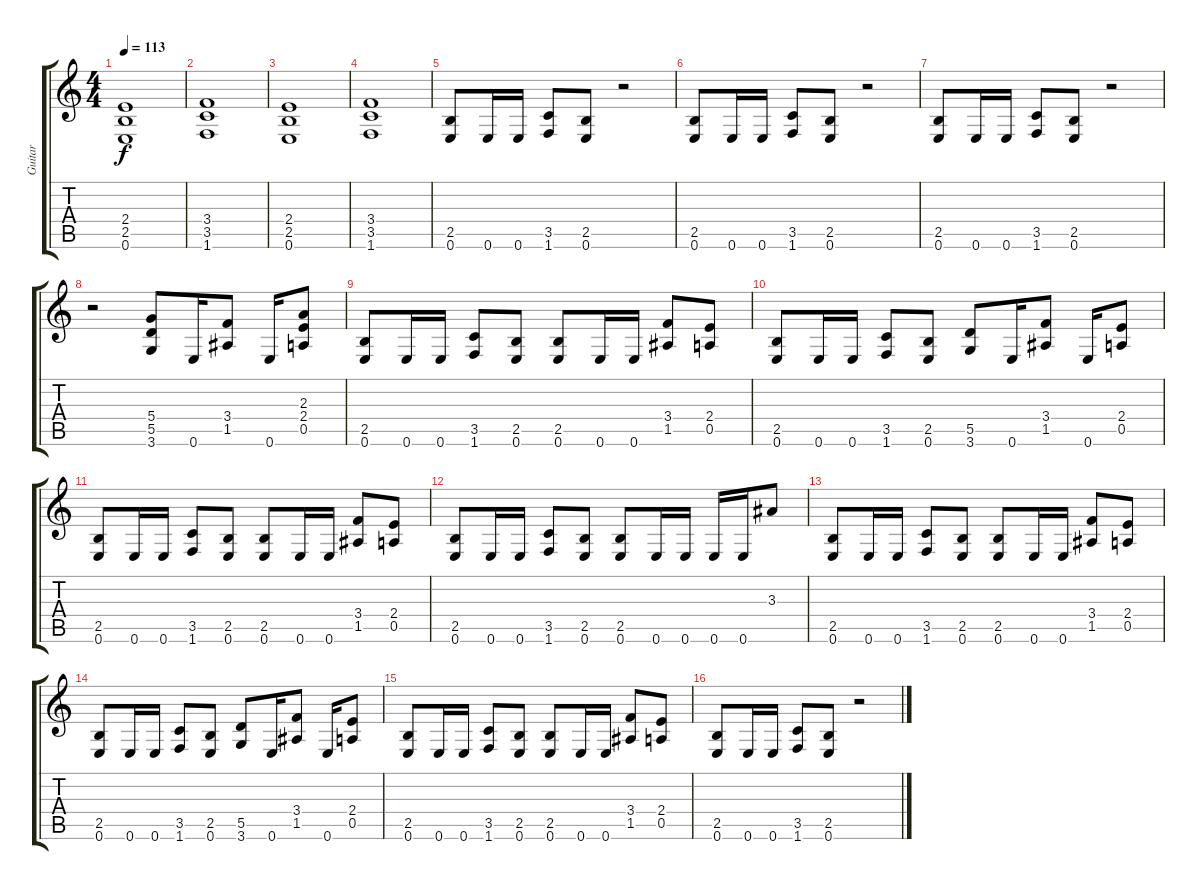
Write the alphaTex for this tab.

\track ("Guitar" "Guitar") {instrument distortionguitar}
\staff {score tabs}
\tuning (E4 B3 G3 D3 A2 E2) {hide}
\ts (4 4)
\tempo 113
\clef g2
\ks c
(2.4 2.5 0.6).1{dy f} |
(3.4 3.5 1.6).1 |
(2.4 2.5 0.6).1 |
(3.4 3.5 1.6).1 |
(2.5 0.6).8 0.6.16 0.6.16 (3.5 1.6).8 (2.5 0.6).8 r.2 |
(2.5 0.6).8 0.6.16 0.6.16 (3.5 1.6).8 (2.5 0.6).8 r.2 |
(2.5 0.6).8 0.6.16 0.6.16 (3.5 1.6).8 (2.5 0.6).8 r.2 |
r.2 (5.4 5.5 3.6).8 0.6.16 (3.4 1.5).8 0.6.16 (2.3 2.4 0.5).8 |
(2.5 0.6).8 0.6.16 0.6.16 (3.5 1.6).8 (2.5 0.6).8 (2.5 0.6).8 0.6.16 0.6.16 (3.4 1.5).8 (2.4 0.5).8 |
(2.5 0.6).8 0.6.16 0.6.16 (3.5 1.6).8 (2.5 0.6).8 (5.5 3.6).8 0.6.16 (3.4 1.5).8 0.6.16 (2.4 0.5).8 |
(2.5 0.6).8 0.6.16 0.6.16 (3.5 1.6).8 (2.5 0.6).8 (2.5 0.6).8 0.6.16 0.6.16 (3.4 1.5).8 (2.4 0.5).8 |
(2.5 0.6).8 0.6.16 0.6.16 (3.5 1.6).8 (2.5 0.6).8 (2.5 0.6).8 0.6.16 0.6.16 0.6.16 0.6.16 3.3.8 |
(2.5 0.6).8 0.6.16 0.6.16 (3.5 1.6).8 (2.5 0.6).8 (2.5 0.6).8 0.6.16 0.6.16 (3.4 1.5).8 (2.4 0.5).8 |
(2.5 0.6).8 0.6.16 0.6.16 (3.5 1.6).8 (2.5 0.6).8 (5.5 3.6).8 0.6.16 (3.4 1.5).8 0.6.16 (2.4 0.5).8 |
(2.5 0.6).8 0.6.16 0.6.16 (3.5 1.6).8 (2.5 0.6).8 (2.5 0.6).8 0.6.16 0.6.16 (3.4 1.5).8 (2.4 0.5).8 |
(2.5 0.6).8 0.6.16 0.6.16 (3.5 1.6).8 (2.5 0.6).8 r.2
